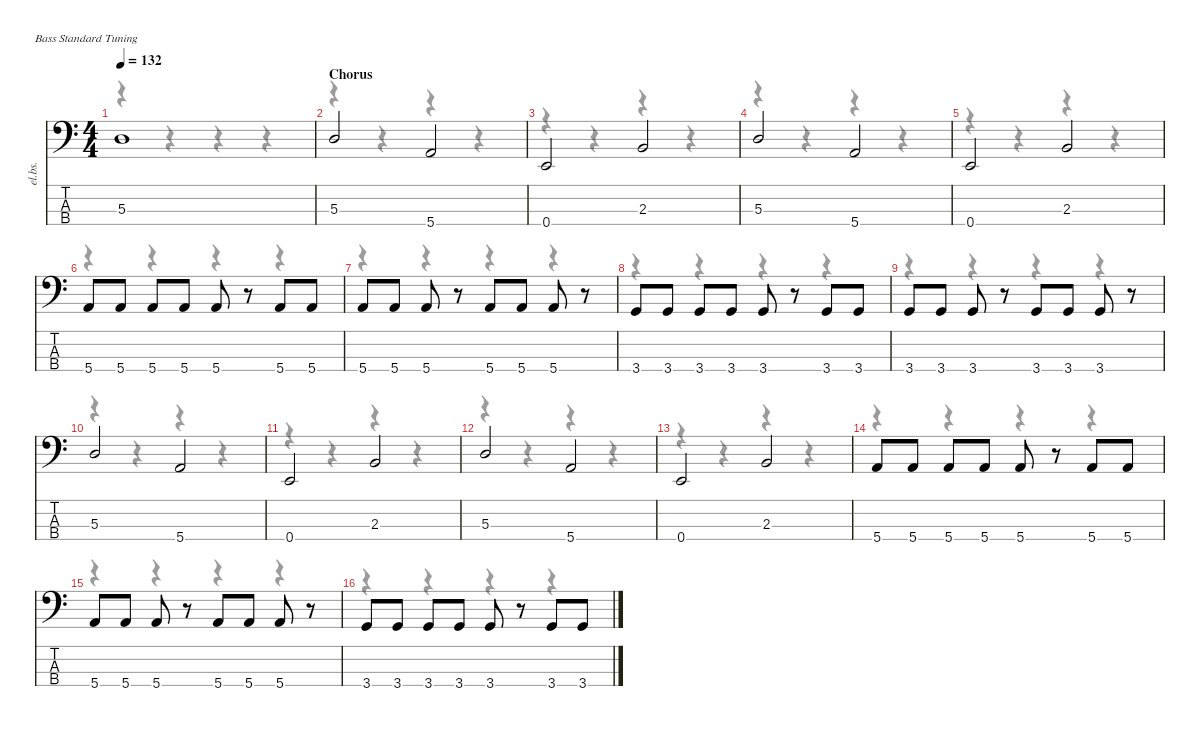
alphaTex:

\defaultSystemsLayout 4
\hideDynamics
\bracketExtendMode nobrackets
\otherSystemsTrackNameOrientation horizontal
\track ("Bass" "el.bs.") {instrument electricbasspick}
\staff {score tabs}
\tuning (G2 D2 A1 E1)
\voice
\ts (4 4)
\tempo 132
\clef f4
\ks c
5.3{t}.1{dy f beam Up} |
\section ("" "Chorus")
5.3.2{beam Up} 5.4.2{beam Up} |
0.4.2{beam Up} 2.3.2{beam Up} |
5.3.2{beam Up} 5.4.2{beam Up} |
0.4.2{beam Up} 2.3.2{beam Up} |
5.4.8{beam Up} 5.4.8{beam Up} 5.4.8{beam Up} 5.4.8{beam Up} 5.4.8{beam Up} r.8{beam Up} 5.4.8{beam Up} 5.4.8{beam Up} |
5.4.8{beam Up} 5.4.8{beam Up} 5.4.8{beam Up} r.8{beam Up} 5.4.8{beam Up} 5.4.8{beam Up} 5.4.8{beam Up} r.8{beam Up} |
3.4.8{beam Up} 3.4.8{beam Up} 3.4.8{beam Up} 3.4.8{beam Up} 3.4.8{beam Up} r.8{beam Up} 3.4.8{beam Up} 3.4.8{beam Up} |
3.4.8{beam Up} 3.4.8{beam Up} 3.4.8{beam Up} r.8{beam Up} 3.4.8{beam Up} 3.4.8{beam Up} 3.4.8{beam Up} r.8{beam Up} |
5.3.2{beam Up} 5.4.2{beam Up} |
0.4.2{beam Up} 2.3.2{beam Up} |
5.3.2{beam Up} 5.4.2{beam Up} |
0.4.2{beam Up} 2.3.2{beam Up} |
5.4.8{beam Up} 5.4.8{beam Up} 5.4.8{beam Up} 5.4.8{beam Up} 5.4.8{beam Up} r.8{beam Up} 5.4.8{beam Up} 5.4.8{beam Up} |
5.4.8{beam Up} 5.4.8{beam Up} 5.4.8{beam Up} r.8{beam Up} 5.4.8{beam Up} 5.4.8{beam Up} 5.4.8{beam Up} r.8{beam Up} |
3.4.8{beam Up} 3.4.8{beam Up} 3.4.8{beam Up} 3.4.8{beam Up} 3.4.8{beam Up} r.8{beam Up} 3.4.8{beam Up} 3.4.8{beam Up}
\voice
\clef f4
\ottava regular
\simile none
\ks c
r.4{dy mf beam Down} r.4{beam Down} r.4{beam Down} r.4{beam Down} |
r.4{beam Down} r.4{beam Down} r.4{beam Down} r.4{beam Down} |
r.4{beam Down} r.4{beam Down} r.4{beam Down} r.4{beam Down} |
r.4{beam Down} r.4{beam Down} r.4{beam Down} r.4{beam Down} |
r.4{beam Down} r.4{beam Down} r.4{beam Down} r.4{beam Down} |
r.4{beam Down} r.4{beam Down} r.4{beam Down} r.4{beam Down} |
r.4{beam Down} r.4{beam Down} r.4{beam Down} r.4{beam Down} |
r.4{beam Down} r.4{beam Down} r.4{beam Down} r.4{beam Down} |
r.4{beam Down} r.4{beam Down} r.4{beam Down} r.4{beam Down} |
r.4{beam Down} r.4{beam Down} r.4{beam Down} r.4{beam Down} |
r.4{beam Down} r.4{beam Down} r.4{beam Down} r.4{beam Down} |
r.4{beam Down} r.4{beam Down} r.4{beam Down} r.4{beam Down} |
r.4{beam Down} r.4{beam Down} r.4{beam Down} r.4{beam Down} |
r.4{beam Down} r.4{beam Down} r.4{beam Down} r.4{beam Down} |
r.4{beam Down} r.4{beam Down} r.4{beam Down} r.4{beam Down} |
r.4{beam Down} r.4{beam Down} r.4{beam Down} r.4{beam Down}
